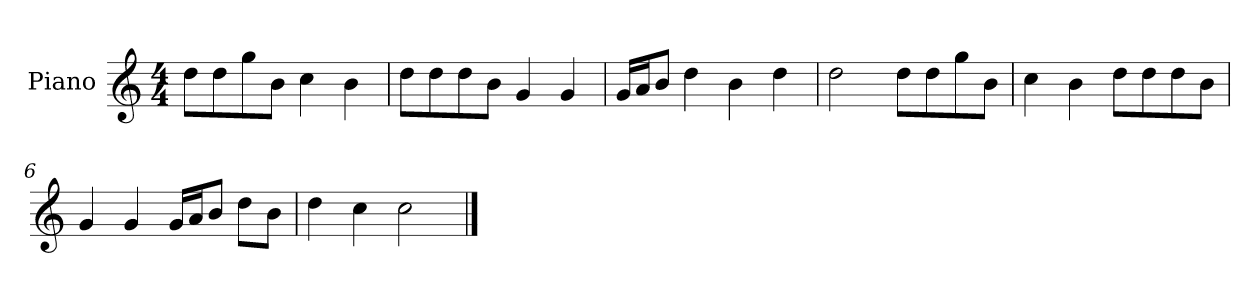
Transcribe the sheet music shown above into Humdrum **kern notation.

**kern
*part1
*staff1
*I"Piano
*I'P-no
*clefG2
*k[]
*M4/4
*MM90
=1
8dd\L
8dd\
8gg\
8b\J
4cc\
4b\
=2
8dd\L
8dd\
8dd\
8b\J
4g/
4g/
=3
16g/LL
16a/J
8b/J
4dd\
4b\
4dd\
=4
2dd\
8dd\L
8dd\
8gg\
8b\J
=5
4cc\
4b\
8dd\L
8dd\
8dd\
8b\J
=6
4g/
4g/
16g/LL
16a/J
8b/J
8dd\L
8b\J
!!LO:LB:g=z
=7
4dd\
4cc\
2cc\
==
*-
